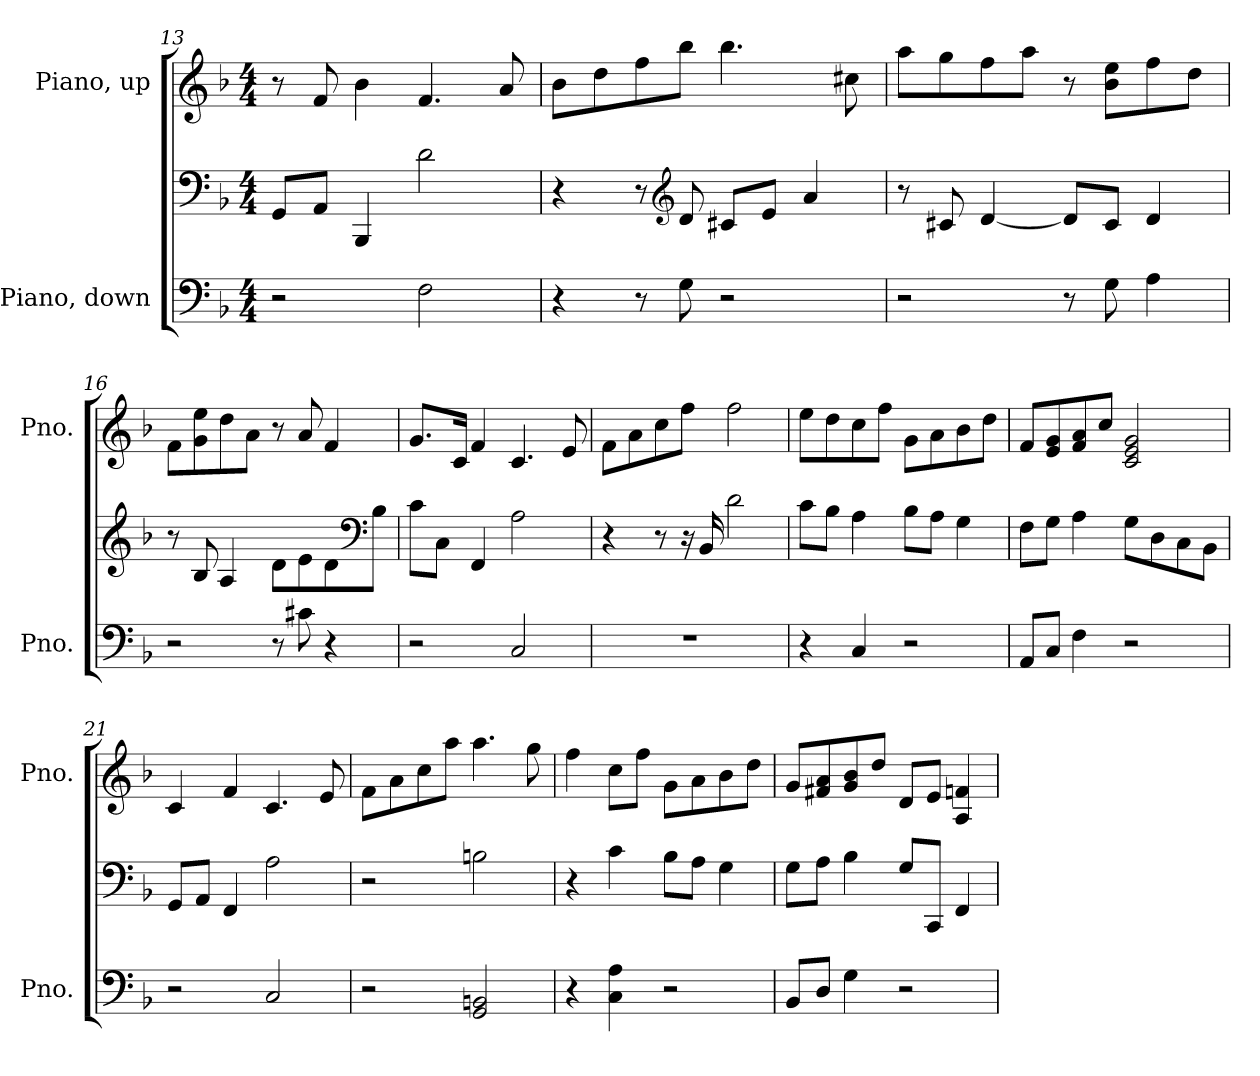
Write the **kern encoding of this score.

**kern	**kern	**kern
*part2	*part2	*part1
*staff3	*staff2	*staff1
*I"Piano, down	*	*I"Piano, up
*I'Pno.	*	*I'Pno.
*clefF4	*clefF4	*clefG2
*k[b-]	*k[b-]	*k[b-]
*M4/4	*M4/4	*M4/4
=13	=13	=13
2r	8GG/L	8r
.	8AA/J	8f/
.	4BBB-/	4b-\
2F\	2d\	4.f/
.	.	8a/
=14	=14	=14
4r	4r	8b-\L
.	.	8dd\
8r	8r	8ff\
*	*clefG2	*
8G\	8d/	8bb-\J
2r	8c#X/L	4.bb-\
.	8e/J	.
.	4a/	.
.	.	8cc#X\
=15	=15	=15
2r	8r	8aa\L
.	8c#X/	8gg\
.	[4d/	8ff\
.	.	8aa\J
8r	8d/L]	8r
8G\	8c#/J	8b-\ 8ee\L
4A\	4d/	8ff\
.	.	8dd\J
!!LO:PB:g=z
=16	=16	=16
2r	8r	8f\L
.	8B-/	8g\ 8ee\
.	4A/	8dd\
.	.	8a\J
8r	8d\L	8r
8c#X\	8e\	8a/
4r	8d\	4f/
*	*clefF4	*
.	8B-\J	.
=17	=17	=17
2r	8c\L	8.g/L
.	8C\J	.
.	.	16c/Jk
.	4FF/	4f/
2C/	2A\	4.c/
.	.	8e/
=18	=18	=18
1r	4r	8f\L
.	.	8a\
.	8r	8cc\
.	16r	8ff\J
.	16BB-/	.
.	2d\	2ff\
=19	=19	=19
4r	8c\L	8ee\L
.	8B-\J	8dd\
4C/	4A\	8cc\
.	.	8ff\J
2r	8B-\L	8g\L
.	8A\J	8a\
.	4G\	8b-\
.	.	8dd\J
!!LO:LB:g=z
=20	=20	=20
8AA/L	8F\L	8f/L
8C/J	8G\J	8e/ 8g/
4F\	4A\	8f/ 8a/
.	.	8cc/J
2r	8G\L	2c/ 2e/ 2g/
.	8D\	.
.	8C\	.
.	8BB-\J	.
=21	=21	=21
2r	8GG/L	4c/
.	8AA/J	.
.	4FF/	4f/
2C/	2A\	4.c/
.	.	8e/
=22	=22	=22
2r	2r	8f\L
.	.	8a\
.	.	8cc\
.	.	8aa\J
2GG/ 2BBn/	2Bn\	4.aa\
.	.	8gg\
=23	=23	=23
4r	4r	4ff\
4C\ 4A\	4c\	8cc\L
.	.	8ff\J
2r	8B-\L	8g\L
.	8A\J	8a\
.	4G\	8b-\
.	.	8dd\J
=24	=24	=24
8BB-/L	8G\L	8g/L
8D/J	8A\J	8f#X/ 8a/
4G\	4B-\	8g/ 8b-/
.	.	8dd/J
2r	8G/L	8d/L
.	8CC/J	8e/J
.	4FF/	4A/ 4fn/
=	=	=
*-	*-	*-
